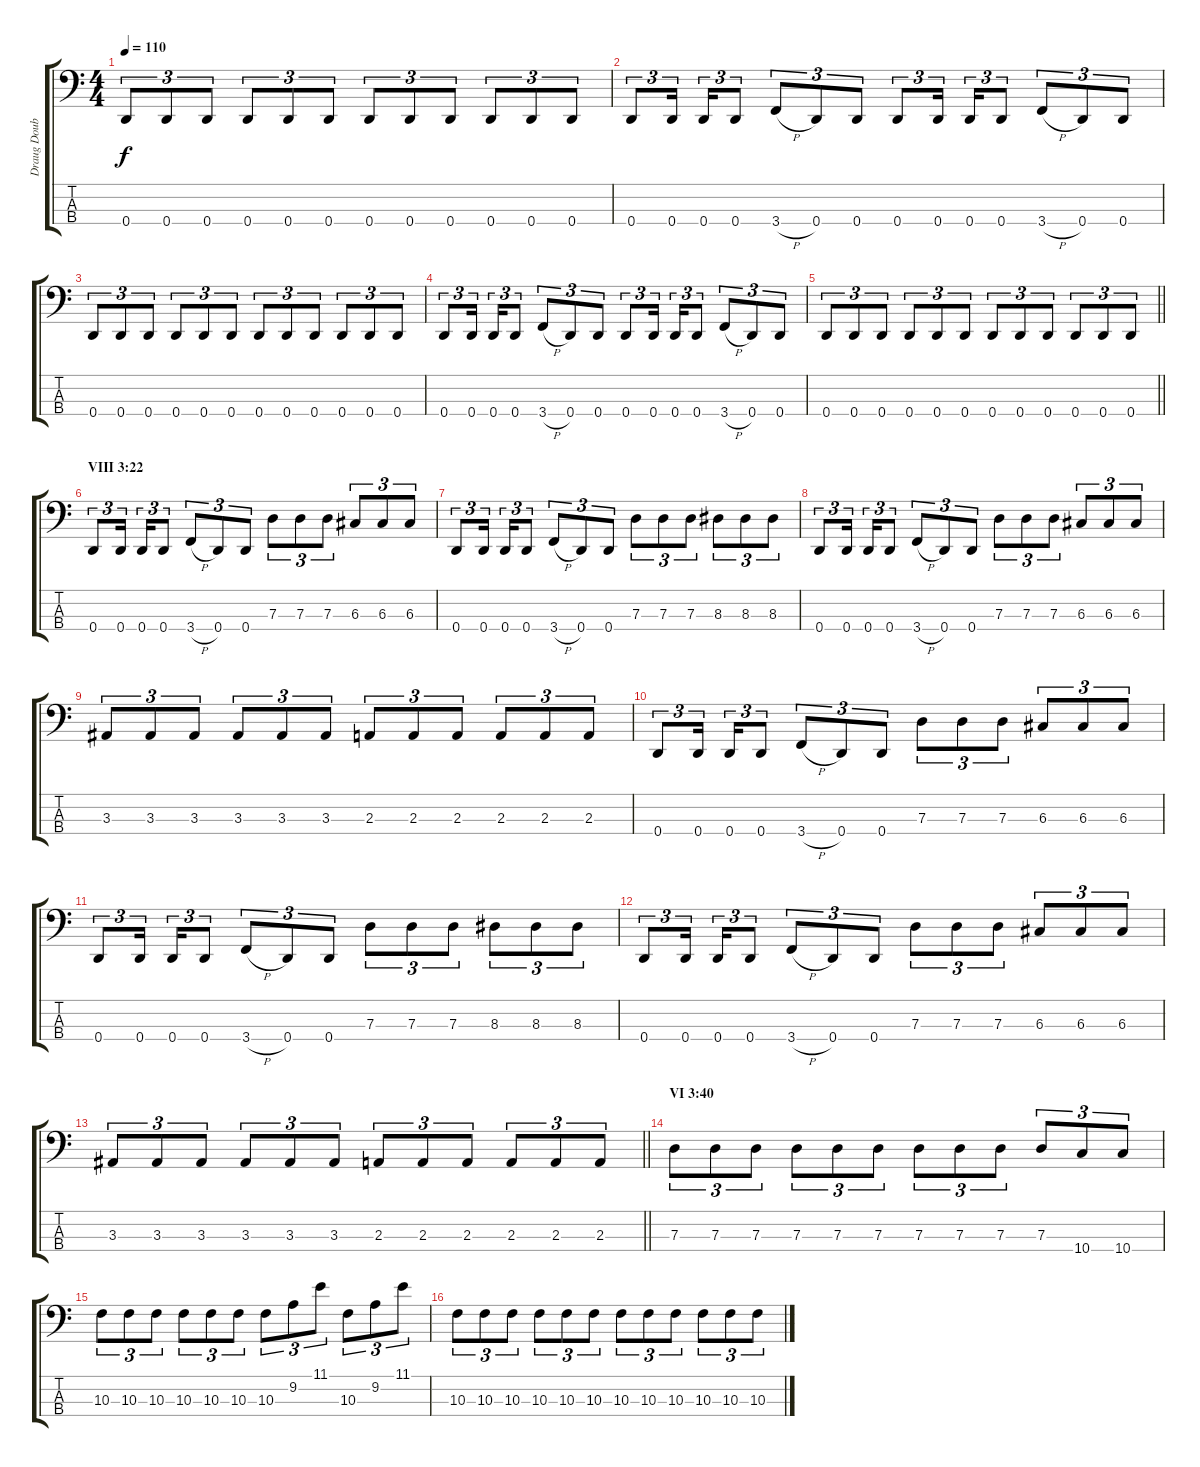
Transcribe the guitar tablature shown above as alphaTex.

\track ("Draug Double" "Draug Doub") {instrument electricbasspick}
\staff {score tabs}
\tuning (F2 C2 G1 D1) {hide}
\ts (4 4)
\tempo 110
\clef f4
\ks c
0.4.8{tu (3 2) dy f} 0.4.8{tu (3 2)} 0.4.8{tu (3 2)} 0.4.8{tu (3 2)} 0.4.8{tu (3 2)} 0.4.8{tu (3 2)} 0.4.8{tu (3 2)} 0.4.8{tu (3 2)} 0.4.8{tu (3 2)} 0.4.8{tu (3 2)} 0.4.8{tu (3 2)} 0.4.8{tu (3 2)} |
0.4.8{tu (3 2)} 0.4.16{tu (3 2) beam splitsecondary} 0.4.16{tu (3 2)} 0.4.8{tu (3 2)} 3.4{h}.8{tu (3 2)} 0.4.8{tu (3 2)} 0.4.8{tu (3 2)} 0.4.8{tu (3 2)} 0.4.16{tu (3 2) beam splitsecondary} 0.4.16{tu (3 2)} 0.4.8{tu (3 2)} 3.4{h}.8{tu (3 2)} 0.4.8{tu (3 2)} 0.4.8{tu (3 2)} |
0.4.8{tu (3 2)} 0.4.8{tu (3 2)} 0.4.8{tu (3 2)} 0.4.8{tu (3 2)} 0.4.8{tu (3 2)} 0.4.8{tu (3 2)} 0.4.8{tu (3 2)} 0.4.8{tu (3 2)} 0.4.8{tu (3 2)} 0.4.8{tu (3 2)} 0.4.8{tu (3 2)} 0.4.8{tu (3 2)} |
0.4.8{tu (3 2)} 0.4.16{tu (3 2) beam splitsecondary} 0.4.16{tu (3 2)} 0.4.8{tu (3 2)} 3.4{h}.8{tu (3 2)} 0.4.8{tu (3 2)} 0.4.8{tu (3 2)} 0.4.8{tu (3 2)} 0.4.16{tu (3 2) beam splitsecondary} 0.4.16{tu (3 2)} 0.4.8{tu (3 2)} 3.4{h}.8{tu (3 2)} 0.4.8{tu (3 2)} 0.4.8{tu (3 2)} |
\barLineRight lightlight
0.4.8{tu (3 2)} 0.4.8{tu (3 2)} 0.4.8{tu (3 2)} 0.4.8{tu (3 2)} 0.4.8{tu (3 2)} 0.4.8{tu (3 2)} 0.4.8{tu (3 2)} 0.4.8{tu (3 2)} 0.4.8{tu (3 2)} 0.4.8{tu (3 2)} 0.4.8{tu (3 2)} 0.4.8{tu (3 2)} |
\section ("" "VIII 3:22")
0.4.8{tu (3 2)} 0.4.16{tu (3 2) beam splitsecondary} 0.4.16{tu (3 2)} 0.4.8{tu (3 2)} 3.4{h}.8{tu (3 2)} 0.4.8{tu (3 2)} 0.4.8{tu (3 2)} 7.3.8{tu (3 2)} 7.3.8{tu (3 2)} 7.3.8{tu (3 2)} 6.3.8{tu (3 2)} 6.3.8{tu (3 2)} 6.3.8{tu (3 2)} |
0.4.8{tu (3 2)} 0.4.16{tu (3 2) beam splitsecondary} 0.4.16{tu (3 2)} 0.4.8{tu (3 2)} 3.4{h}.8{tu (3 2)} 0.4.8{tu (3 2)} 0.4.8{tu (3 2)} 7.3.8{tu (3 2)} 7.3.8{tu (3 2)} 7.3.8{tu (3 2)} 8.3.8{tu (3 2)} 8.3.8{tu (3 2)} 8.3.8{tu (3 2)} |
0.4.8{tu (3 2)} 0.4.16{tu (3 2) beam splitsecondary} 0.4.16{tu (3 2)} 0.4.8{tu (3 2)} 3.4{h}.8{tu (3 2)} 0.4.8{tu (3 2)} 0.4.8{tu (3 2)} 7.3.8{tu (3 2)} 7.3.8{tu (3 2)} 7.3.8{tu (3 2)} 6.3.8{tu (3 2)} 6.3.8{tu (3 2)} 6.3.8{tu (3 2)} |
3.3.8{tu (3 2)} 3.3.8{tu (3 2)} 3.3.8{tu (3 2)} 3.3.8{tu (3 2)} 3.3.8{tu (3 2)} 3.3.8{tu (3 2)} 2.3.8{tu (3 2)} 2.3.8{tu (3 2)} 2.3.8{tu (3 2)} 2.3.8{tu (3 2)} 2.3.8{tu (3 2)} 2.3.8{tu (3 2)} |
0.4.8{tu (3 2)} 0.4.16{tu (3 2) beam splitsecondary} 0.4.16{tu (3 2)} 0.4.8{tu (3 2)} 3.4{h}.8{tu (3 2)} 0.4.8{tu (3 2)} 0.4.8{tu (3 2)} 7.3.8{tu (3 2)} 7.3.8{tu (3 2)} 7.3.8{tu (3 2)} 6.3.8{tu (3 2)} 6.3.8{tu (3 2)} 6.3.8{tu (3 2)} |
0.4.8{tu (3 2)} 0.4.16{tu (3 2) beam splitsecondary} 0.4.16{tu (3 2)} 0.4.8{tu (3 2)} 3.4{h}.8{tu (3 2)} 0.4.8{tu (3 2)} 0.4.8{tu (3 2)} 7.3.8{tu (3 2)} 7.3.8{tu (3 2)} 7.3.8{tu (3 2)} 8.3.8{tu (3 2)} 8.3.8{tu (3 2)} 8.3.8{tu (3 2)} |
0.4.8{tu (3 2)} 0.4.16{tu (3 2) beam splitsecondary} 0.4.16{tu (3 2)} 0.4.8{tu (3 2)} 3.4{h}.8{tu (3 2)} 0.4.8{tu (3 2)} 0.4.8{tu (3 2)} 7.3.8{tu (3 2)} 7.3.8{tu (3 2)} 7.3.8{tu (3 2)} 6.3.8{tu (3 2)} 6.3.8{tu (3 2)} 6.3.8{tu (3 2)} |
\barLineRight lightlight
3.3.8{tu (3 2)} 3.3.8{tu (3 2)} 3.3.8{tu (3 2)} 3.3.8{tu (3 2)} 3.3.8{tu (3 2)} 3.3.8{tu (3 2)} 2.3.8{tu (3 2)} 2.3.8{tu (3 2)} 2.3.8{tu (3 2)} 2.3.8{tu (3 2)} 2.3.8{tu (3 2)} 2.3.8{tu (3 2)} |
\section ("" "VI 3:40")
7.3.8{tu (3 2)} 7.3.8{tu (3 2)} 7.3.8{tu (3 2)} 7.3.8{tu (3 2)} 7.3.8{tu (3 2)} 7.3.8{tu (3 2)} 7.3.8{tu (3 2)} 7.3.8{tu (3 2)} 7.3.8{tu (3 2)} 7.3.8{tu (3 2)} 10.4.8{tu (3 2)} 10.4.8{tu (3 2)} |
10.3.8{tu (3 2)} 10.3.8{tu (3 2)} 10.3.8{tu (3 2)} 10.3.8{tu (3 2)} 10.3.8{tu (3 2)} 10.3.8{tu (3 2)} 10.3.8{tu (3 2)} 9.2.8{tu (3 2)} 11.1.8{tu (3 2)} 10.3.8{tu (3 2)} 9.2.8{tu (3 2)} 11.1.8{tu (3 2)} |
10.3.8{tu (3 2)} 10.3.8{tu (3 2)} 10.3.8{tu (3 2)} 10.3.8{tu (3 2)} 10.3.8{tu (3 2)} 10.3.8{tu (3 2)} 10.3.8{tu (3 2)} 10.3.8{tu (3 2)} 10.3.8{tu (3 2)} 10.3.8{tu (3 2)} 10.3.8{tu (3 2)} 10.3.8{tu (3 2)}
